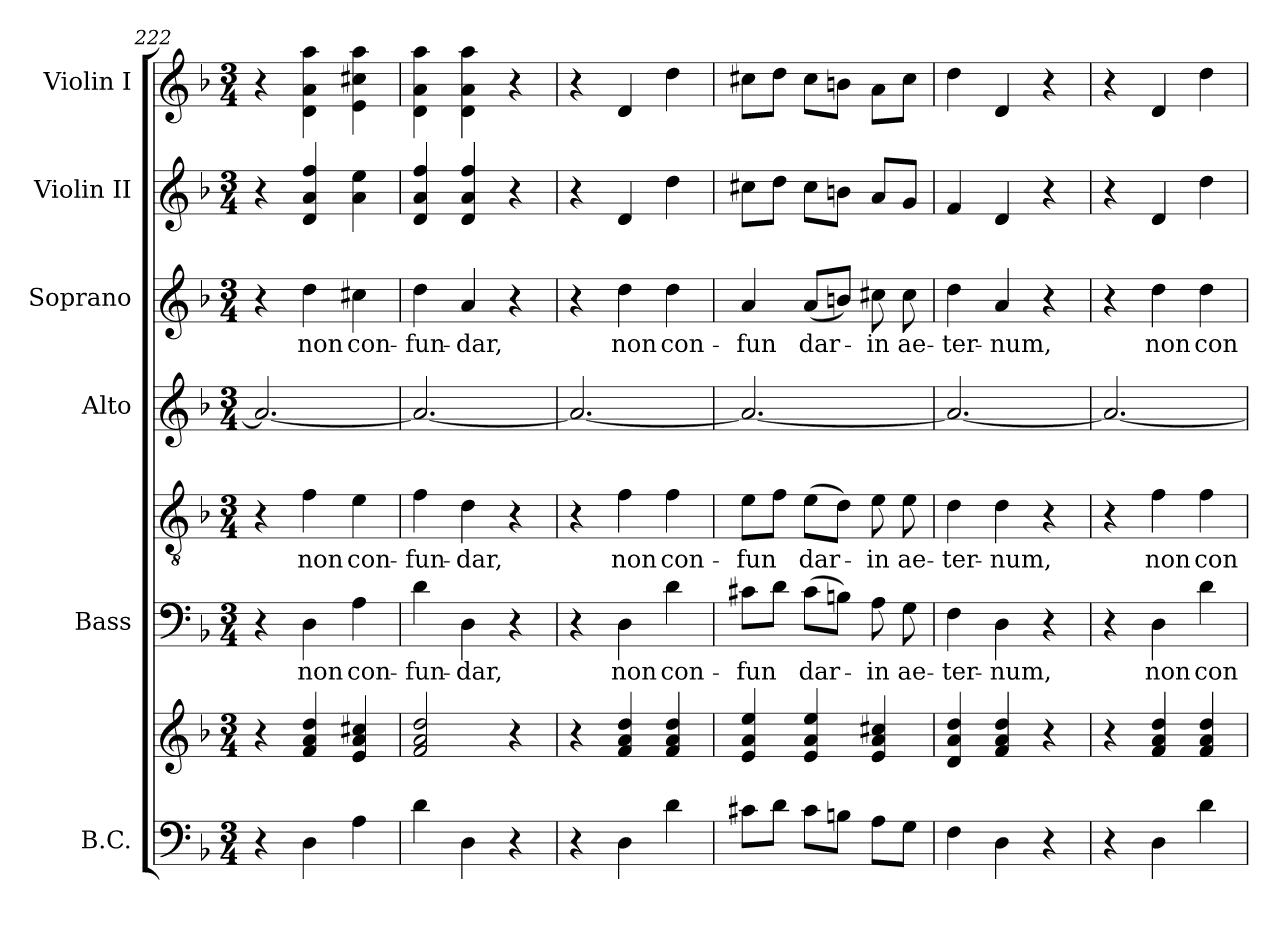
**kern	**kern	**kern	**text	**kern	**text	**kern	**kern	**text	**kern	**kern
*part7	*part7	*part6	*part6	*part5	*part5	*part4	*part3	*part3	*part2	*part1
*staff8	*staff7	*staff6	*staff6	*staff5	*staff5	*staff4	*staff3	*staff3	*staff2	*staff1
*I"B.C.	*	*I"Bass	*	*	*	*I"Alto	*I"Soprano	*	*I"Violin II	*I"Violin I
*I'B.C.	*	*I'B	*	*	*	*I'A	*I'S	*	*I'Vln. II	*I'Vln. I
*clefF4	*clefG2	*clefF4	*	*clefGv2	*	*clefG2	*clefG2	*	*clefG2	*clefG2
*k[b-]	*k[b-]	*k[b-]	*	*k[b-]	*	*k[b-]	*k[b-]	*	*k[b-]	*k[b-]
*F:	*F:	*F:	*	*F:	*	*F:	*F:	*	*F:	*F:
*M3/4	*M3/4	*M3/4	*	*M3/4	*	*M3/4	*M3/4	*	*M3/4	*M3/4
=222	=222	=222	=222	=222	=222	=222	=222	=222	=222	=222
4r	4r	4r	.	4r	.	2.a/_	4r	.	4r	4r
!	!	!	!LO:LY:b	!	!LO:LY:b	!	!	!LO:LY:b	!	!
4D\	4f/ 4a/ 4dd/	4D\	non	4f\	non	.	4dd\	non	4d/ 4a/ 4ff/	4d\ 4a\ 4aa\
!	!	!	!LO:LY:b	!	!LO:LY:b	!	!	!LO:LY:b	!	!
4A\	4e/ 4a/ 4cc#X/	4A\	con-	4e\	con-	.	4cc#X\	con-	4a\ 4ee\	4e\ 4cc#X\ 4aa\
=223	=223	=223	=223	=223	=223	=223	=223	=223	=223	=223
!	!	!	!LO:LY:b	!	!LO:LY:b	!	!	!LO:LY:b	!	!
4d\	2f/ 2a/ 2dd/	4d\	-fun-	4f\	-fun-	2.a/_	4dd\	-fun-	4d/ 4a/ 4ff/	4d\ 4a\ 4aa\
!	!	!	!LO:LY:b	!	!LO:LY:b	!	!	!LO:LY:b	!	!
4D\	.	4D\	-dar,	4d\	-dar,	.	4a/	-dar,	4d/ 4a/ 4ff/	4d\ 4a\ 4aa\
4r	4r	4r	.	4r	.	.	4r	.	4r	4r
=224	=224	=224	=224	=224	=224	=224	=224	=224	=224	=224
4r	4r	4r	.	4r	.	2.a/_	4r	.	4r	4r
!	!	!	!LO:LY:b	!	!LO:LY:b	!	!	!LO:LY:b	!	!
4D\	4f/ 4a/ 4dd/	4D\	non	4f\	non	.	4dd\	non	4d/	4d/
!	!	!	!LO:LY:b	!	!LO:LY:b	!	!	!LO:LY:b	!	!
4d\	4f/ 4a/ 4dd/	4d\	con-	4f\	con-	.	4dd\	con-	4dd\	4dd\
=225	=225	=225	=225	=225	=225	=225	=225	=225	=225	=225
!	!	!	!LO:LY:b	!	!LO:LY:b	!	!	!LO:LY:b	!	!
8c#X\L	4e/ 4a/ 4ee/	8c#X\L	-fun	8e\L	-fun	2.a/_	4a/	-fun	8cc#X\L	8cc#X\L
8d\J	.	8d\J	.	8f\J	.	.	.	.	8dd\J	8dd\J
!	!	!	!LO:LY:b	!	!LO:LY:b	!	!	!LO:LY:b	!	!
8c#\L	4e/ 4a/ 4ee/	(>8c#\L	dar-	(>8e\L	dar-	.	(<8a/L	dar-	8cc#\L	8cc#\L
8Bn\J	.	8Bn\J)	.	8d\J)	.	.	8bn/J)	.	8bn\J	8bn\J
!	!	!	!LO:LY:b	!	!LO:LY:b	!	!	!LO:LY:b	!	!
8A\L	4e/ 4a/ 4cc#X/	8A\	-in	8e\	-in	.	8cc#X\	-in	8a/L	8a\L
!	!	!	!LO:LY:b	!	!LO:LY:b	!	!	!LO:LY:b	!	!
8G\J	.	8G\	ae-	8e\	ae-	.	8cc#\	ae-	8g/J	8cc#\J
=226	=226	=226	=226	=226	=226	=226	=226	=226	=226	=226
!	!	!	!LO:LY:b	!	!LO:LY:b	!	!	!LO:LY:b	!	!
4F\	4d/ 4a/ 4dd/	4F\	-ter-	4d\	-ter-	2.a/_	4dd\	-ter-	4f/	4dd\
!	!	!	!LO:LY:b	!	!LO:LY:b	!	!	!LO:LY:b	!	!
4D\	4f/ 4a/ 4dd/	4D\	-num,	4d\	-num,	.	4a/	-num,	4d/	4d/
4r	4r	4r	.	4r	.	.	4r	.	4r	4r
=227	=227	=227	=227	=227	=227	=227	=227	=227	=227	=227
4r	4r	4r	.	4r	.	2.a/_	4r	.	4r	4r
!	!	!	!LO:LY:b	!	!LO:LY:b	!	!	!LO:LY:b	!	!
4D\	4f/ 4a/ 4dd/	4D\	non	4f\	non	.	4dd\	non	4d/	4d/
!	!	!	!LO:LY:b	!	!LO:LY:b	!	!	!LO:LY:b	!	!
4d\	4f/ 4a/ 4dd/	4d\	con-	4f\	con-	.	4dd\	con-	4dd\	4dd\
=	=	=	=	=	=	=	=	=	=	=
*-	*-	*-	*-	*-	*-	*-	*-	*-	*-	*-
